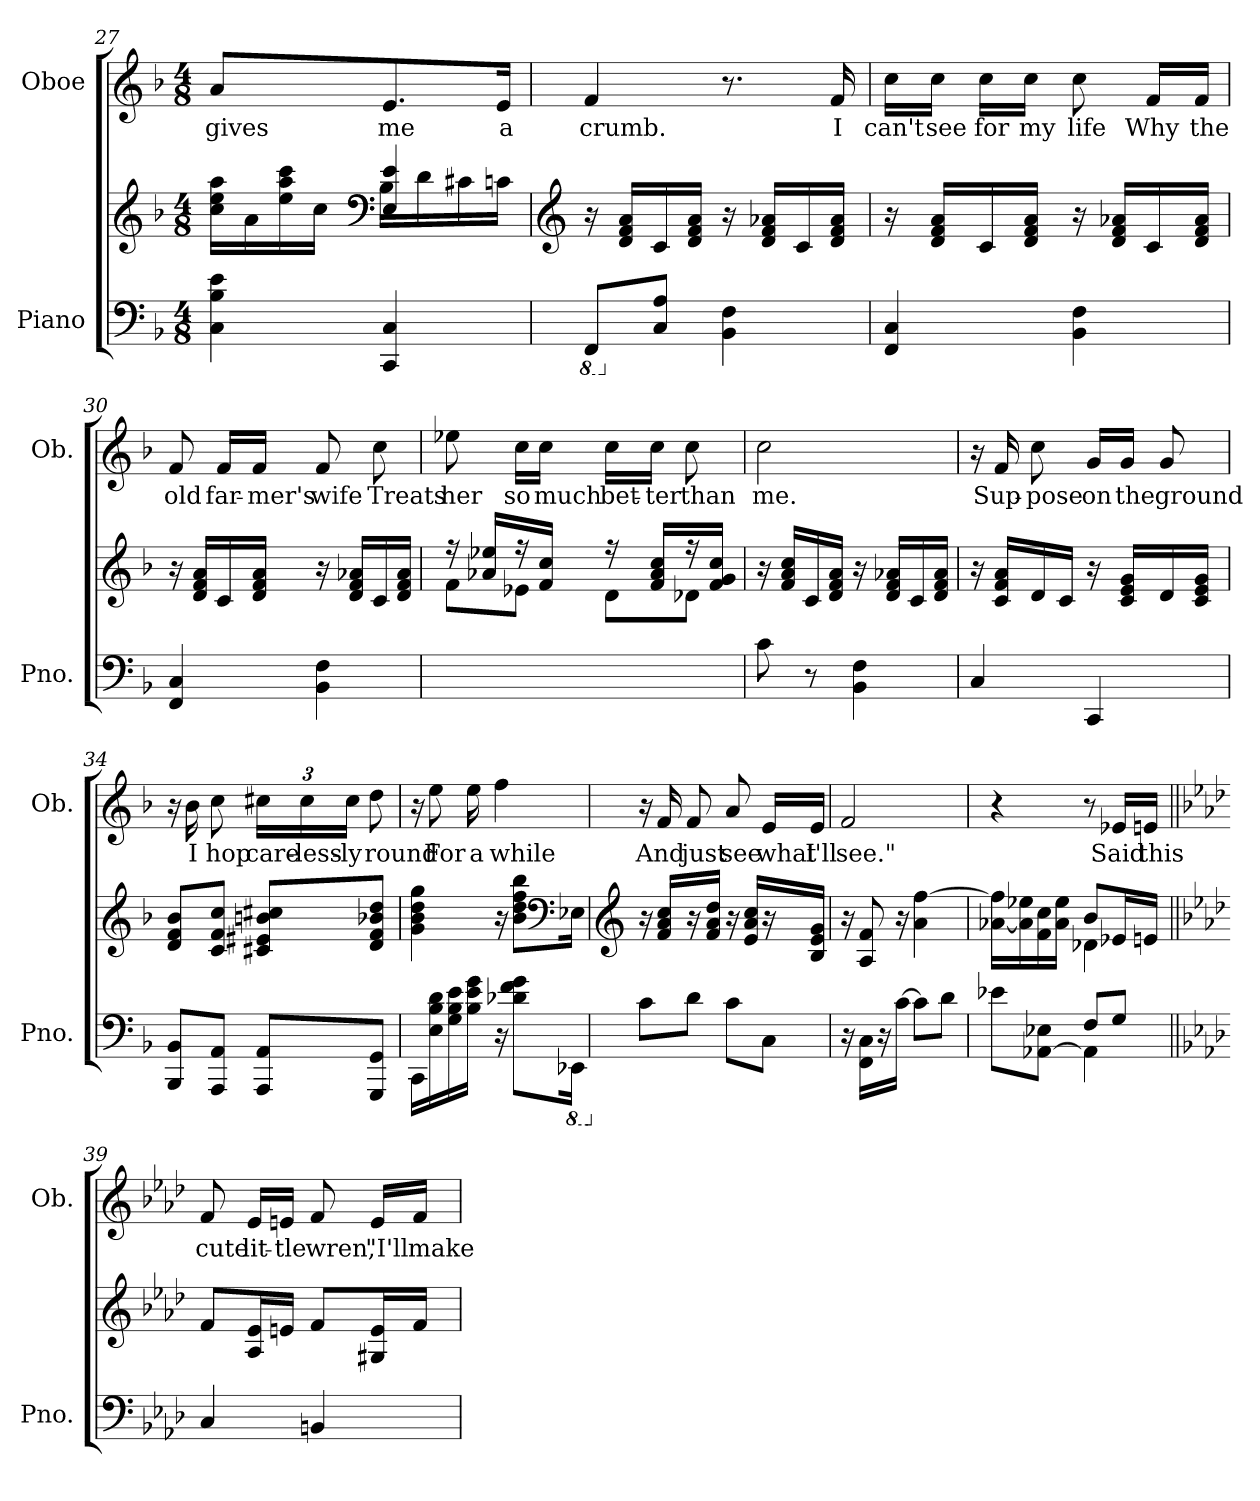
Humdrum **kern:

**kern	**kern	**kern	**text
*part2	*part2	*part1	*part1
*staff3	*staff2	*staff1	*staff1
*I"Piano	*	*I"Oboe	*
*I'Pno.	*	*I'Ob.	*
*clefF4	*clefG2	*clefG2	*
*k[b-]	*k[b-]	*k[b-]	*
*M4/8	*M4/8	*M4/8	*
=27	=27	=27	=27
*	*^	*	*
!	!	!	!	!LO:LY:b
4C\ 4B-\ 4e\	16cc\ 16ee\ 16aa\LL	4ryy	4a/	gives
.	16a\	.	.	.
.	16ee\ 16aa\ 16ccc\	.	.	.
.	16cc\JJ	.	.	.
*	*clefF4	*	*	*
!	!	!	!	!LO:LY:b
4CC/ 4C/	4E/ 4e/	16B-\LL	8.e/	me
.	.	16d\	.	.
.	.	16c#X\	.	.
!	!	!	!	!LO:LY:b
.	.	16cn\JJ	16e/Jk	a
*	*v	*v	*	*
=28	=28	=28	=28
*	*clefG2	*	*
*8ba	*	*	*
*	*^	*	*
!	!	!	!	!LO:LY:b
*	*v	*v	*	*
8FFF/L	16r	4f/	crumb.
.	16d/ 16f/ 16a/LL	.	.
*X8ba	*	*	*
8C/ 8A/J	16c/	.	.
.	16d/ 16f/ 16a/JJ	.	.
4BB-\ 4F\	16r	8.r	.
.	16d/ 16f/ 16a-X/LL	.	.
.	16c/	.	.
!	!	!	!LO:LY:b
.	16d/ 16f/ 16a-/JJ	16f/	I
!!LO:LB:g=z
=29	=29	=29	=29
!	!	!	!LO:LY:b
4FF/ 4C/	16r	16cc\LL	can't
!	!	!	!LO:LY:b
.	16d/ 16f/ 16a/LL	16cc\JJ	see
!	!	!	!LO:LY:b
.	16c/	16cc\LL	for
!	!	!	!LO:LY:b
.	16d/ 16f/ 16a/JJ	16cc\JJ	my
!	!	!	!LO:LY:b
4BB-\ 4F\	16r	8cc\	life
.	16d/ 16f/ 16a-X/LL	.	.
!	!	!	!LO:LY:b
.	16c/	16f/LL	Why
!	!	!	!LO:LY:b
.	16d/ 16f/ 16a-/JJ	16f/JJ	the
=30	=30	=30	=30
!	!	!	!LO:LY:b
4FF/ 4C/	16r	8f/	old
.	16d/ 16f/ 16a/LL	.	.
!	!	!	!LO:LY:b
.	16c/	16f/LL	far-
!	!	!	!LO:LY:b
.	16d/ 16f/ 16a/JJ	16f/JJ	-mer's
!	!	!	!LO:LY:b
4BB-\ 4F\	16r	8f/	wife
.	16d/ 16f/ 16a-X/LL	.	.
!	!	!	!LO:LY:b
.	16c/	8cc\	Treats
.	16d/ 16f/ 16a-/JJ	.	.
=31	=31	=31	=31
*	*^	*	*
!	!	!	!	!LO:LY:b
2ryy	16r	8f\L	8ee-X\	her
.	16a-X/ 16ee-X/LL	.	.	.
!	!	!	!	!LO:LY:b
.	16r	8e-X\J	16cc\LL	so
!	!	!	!	!LO:LY:b
.	16f/ 16cc/JJ	.	16cc\JJ	much
!	!	!	!	!LO:LY:b
.	16r	8d\L	16cc\LL	bet-
!	!	!	!	!LO:LY:b
.	16f/ 16a-/ 16cc/LL	.	16cc\JJ	-ter
!	!	!	!	!LO:LY:b
.	16r	8d-X\J	8cc\	than
.	16f/ 16g/ 16cc/JJ	.	.	.
*	*v	*v	*	*
!!LO:LB:g=z
=32	=32	=32	=32
!	!	!	!LO:LY:b
8c\	16r	2cc\	me.
.	16f/ 16a/ 16cc/LL	.	.
8r	16c/	.	.
.	16d/ 16f/ 16a/JJ	.	.
4BB-\ 4F\	16r	.	.
.	16d/ 16f/ 16a-X/LL	.	.
.	16c/	.	.
.	16d/ 16f/ 16a-/JJ	.	.
=33	=33	=33	=33
4C/	16r	16r	.
!	!	!	!LO:LY:b
.	16c/ 16f/ 16a/LL	16f/	Sup-
!	!	!	!LO:LY:b
.	16d/	8cc\	-pose
.	16c/JJ	.	.
!	!	!	!LO:LY:b
4CC/	16r	16g/LL	on
!	!	!	!LO:LY:b
.	16c/ 16e/ 16g/LL	16g/JJ	the
!	!	!	!LO:LY:b
.	16d/	8g/	ground
.	16c/ 16e/ 16g/JJ	.	.
=34	=34	=34	=34
8BBB-/ 8BB-/L	8d/ 8f/ 8b-/L	16r	.
!	!	!	!LO:LY:b
.	.	16b-\	I
!	!	!	!LO:LY:b
8AAA/ 8AA/J	8c/ 8f/ 8cc/J	8cc\	hop
!	!	!	!LO:LY:b
8AAA/ 8AA/L	8c#X/ 8e#X/ 8bn/ 8cc#X/L	24cc#X\LL	care-
!	!	!	!LO:LY:b
.	.	24cc#\	-less-
!	!	!	!LO:LY:b
.	.	24cc#\JJ	-ly
!	!	!	!LO:LY:b
8GGG/ 8GG/J	8d/ 8f/ 8b-X/ 8dd/J	8dd\	round
=35	=35	=35	=35
16CC\LL	4g\ 4b-\ 4dd\ 4gg\	16r	.
!	!	!	!LO:LY:b
16E\ 16B-\ 16d\	.	8ee\	For
16G\ 16B-\ 16e\	.	.	.
!	!	!	!LO:LY:b
16B-\ 16e\ 16g\JJ	.	16ee\	a
!	!	!	!LO:LY:b
16r	16r	4ff\	while
8d-X\ 8f\ 8g\L	8b-\ 8dd\ 8ff\ 8bb-\L	.	.
*	*clefF4	*	*
*8ba	*	*	*
16EEE-X\Jk	16E-X\Jk	.	.
!!LO:PB:g=z
=36	=36	=36	=36
*	*clefG2	*	*
*X8ba	*	*	*
8c\L	16r	16r	.
!	!	!	!LO:LY:b
.	16f/ 16a/ 16cc/LL	16f/	And
!	!	!	!LO:LY:b
8d\J	16r	8f/	just
.	16f/ 16a/ 16dd/JJ	.	.
!	!	!	!LO:LY:b
8c\L	16r	8a/	see
.	16e/ 16a/ 16cc/LL	.	.
!	!	!	!LO:LY:b
8C\J	16r	16e/LL	what
!	!	!	!LO:LY:b
.	16B-/ 16e/ 16g/JJ	16e/JJ	I'll
=37	=37	=37	=37
!	!	!	!LO:LY:b
16r	16r	2f/	see."
16FF\ 16C\LL	8A/ 8f/	.	.
16r	.	.	.
[16c\JJ	16r	.	.
8c\L]	4a\ [4ff\	.	.
8d\J	.	.	.
=38	=38	=38	=38
*^	*^	*	*
8e-X\L	4ryy	[16a-X\ 16ff\]LL	4ryy	4r	.
.	.	16a-\] 16ee-X\	.	.	.
[8AA-X\ 8E-X\J	.	16f\ 16cc\	.	.	.
.	.	16a-\ 16ee-\JJ	.	.	.
8F/L	4AA-\]	8b-/L	4d-X\	8r	.
!	!	!	!	!	!LO:LY:b
8G/J	.	16e-X/L	.	16e-X/LL	Said
!	!	!	!	!	!LO:LY:b
.	.	16en/JJ	.	16en/JJ	this
*v	*v	*	*	*	*
*	*v	*v	*	*
=39||	=39||	=39||	=39||
*k[b-e-a-d-]	*k[b-e-a-d-]	*k[b-e-a-d-]	*
!	!	!	!LO:LY:b
4C/	8f/L	8f/	cute
!	!	!	!LO:LY:b
.	16A-/ 16e-/L	16e-/LL	lit-
!	!	!	!LO:LY:b
.	16en/JJ	16en/JJ	-tle
!	!	!	!LO:LY:b
4BBn/	8f/L	8f/	wren,
!	!	!	!LO:LY:b
.	16G#X/ 16e/L	16e/LL	"I'll
!	!	!	!LO:LY:b
.	16f/JJ	16f/JJ	make
=	=	=	=
*-	*-	*-	*-
